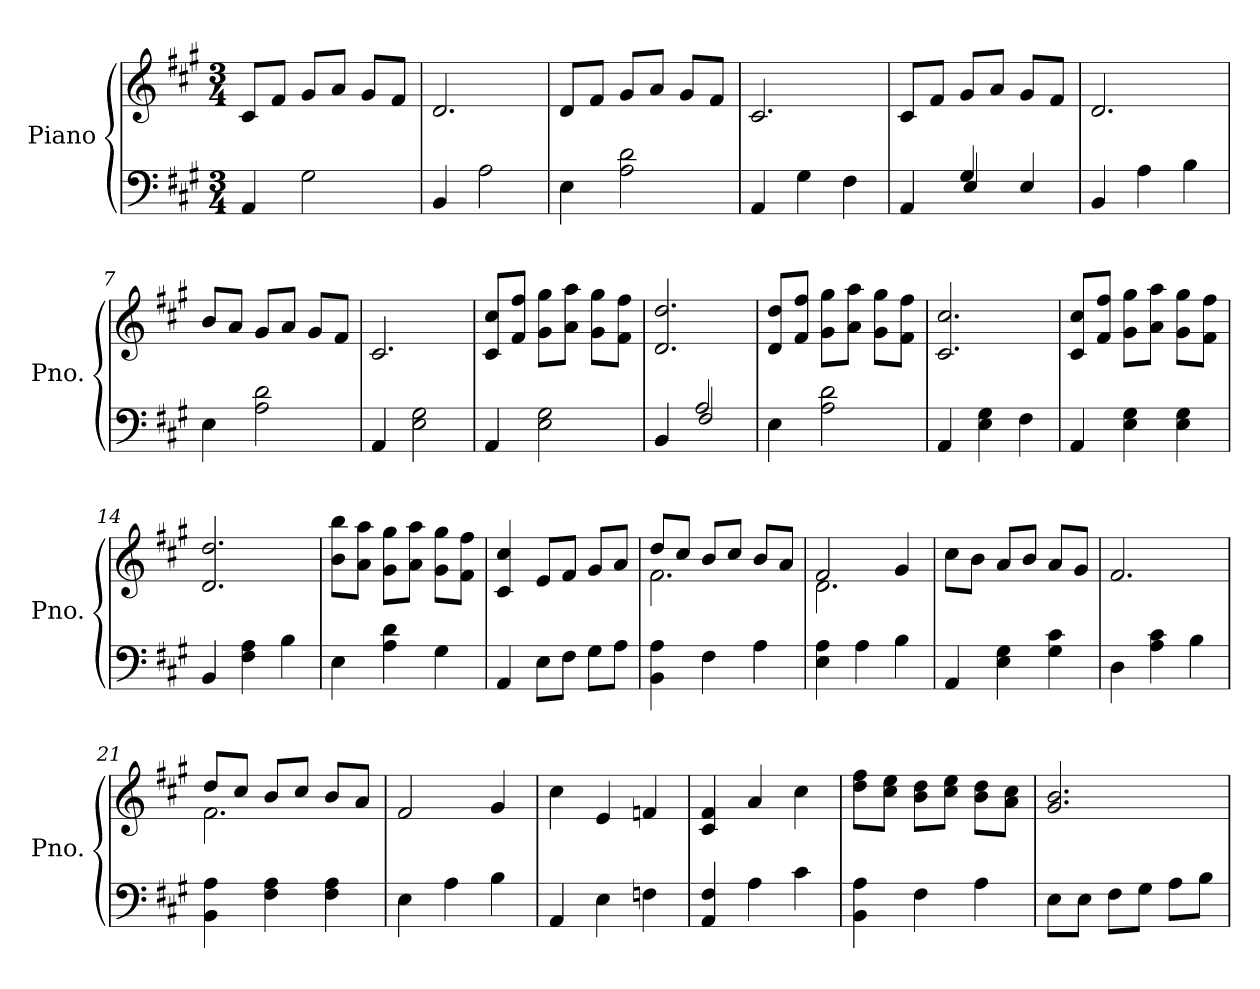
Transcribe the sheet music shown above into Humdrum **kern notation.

**kern	**kern
*part1	*part1
*staff2	*staff1
*I"Piano	*
*I'Pno.	*
*clefF4	*clefG2
*k[f#c#g#]	*k[f#c#g#]
*M3/4	*M3/4
*MM80	*MM80
=1	=1
4AA/	8c#/L
.	8f#/J
2G#\	8g#/L
.	8a/J
.	8g#/L
.	8f#/J
=2	=2
4BB/	2.d/
2A\	.
=3	=3
4E\	8d/L
.	8f#/J
2A\ 2d\	8g#/L
.	8a/J
.	8g#/L
.	8f#/J
=4	=4
4AA/	2.c#/
4G#\	.
4F#\	.
=5	=5
*^	*
4AA/	4ryy	8c#/L
.	.	8f#/J
4G#/	4E/	8g#/L
.	.	8a/J
4E/	4ryy	8g#/L
.	.	8f#/J
*v	*v	*
=6	=6
4BB/	2.d/
4A\	.
4B\	.
=7	=7
4E\	8b/L
.	8a/J
2A\ 2d\	8g#/L
.	8a/J
.	8g#/L
.	8f#/J
!!LO:LB:g=z
=8	=8
4AA/	2.c#/
2E\ 2G#\	.
=9	=9
4AA/	8c#/ 8cc#/L
.	8f#/ 8ff#/J
2E\ 2G#\	8g#\ 8gg#\L
.	8a\ 8aa\J
.	8g#\ 8gg#\L
.	8f#\ 8ff#\J
=10	=10
*^	*
4BB/	4ryy	2.d/ 2.dd/
2A/	2F#/	.
*v	*v	*
=11	=11
4E\	8d/ 8dd/L
.	8f#/ 8ff#/J
2A\ 2d\	8g#\ 8gg#\L
.	8a\ 8aa\J
.	8g#\ 8gg#\L
.	8f#\ 8ff#\J
=12	=12
4AA/	2.c#/ 2.cc#/
4E\ 4G#\	.
4F#\	.
=13	=13
4AA/	8c#/ 8cc#/L
.	8f#/ 8ff#/J
4E\ 4G#\	8g#\ 8gg#\L
.	8a\ 8aa\J
4E\ 4G#\	8g#\ 8gg#\L
.	8f#\ 8ff#\J
=14	=14
4BB/	2.d/ 2.dd/
4F#\ 4A\	.
4B\	.
!!LO:LB:g=z
=15	=15
4E\	8b\ 8bb\L
.	8a\ 8aa\J
4A\ 4d\	8g#\ 8gg#\L
.	8a\ 8aa\J
4G#\	8g#\ 8gg#\L
.	8f#\ 8ff#\J
=16	=16
4AA/	4c#/ 4cc#/
8E\L	8e/L
8F#\J	8f#/J
8G#\L	8g#/L
8A\J	8a/J
=17	=17
*	*^
4BB\ 4A\	8dd/L	2.f#\
.	8cc#/J	.
4F#\	8b/L	.
.	8cc#/J	.
4A\	8b/L	.
.	8a/J	.
=18	=18	=18
4E\ 4A\	2f#/	2.d\
4A\	.	.
4B\	4g#/	.
*	*v	*v
=19	=19
4AA/	8cc#\L
.	8b\J
4E\ 4G#\	8a/L
.	8b/J
4G#\ 4c#\	8a/L
.	8g#/J
=20	=20
4D\	2.f#/
4A\ 4c#\	.
4B\	.
!!LO:LB:g=z
=21	=21
*	*^
4BB\ 4A\	8dd/L	2.f#\
.	8cc#/J	.
4F#\ 4A\	8b/L	.
.	8cc#/J	.
4F#\ 4A\	8b/L	.
.	8a/J	.
*	*v	*v
=22	=22
4E\	2f#/
4A\	.
4B\	4g#/
=23	=23
4AA/	4cc#\
4E\	4e/
4Fn\	4fn/
=24	=24
4AA/ 4F#/	4c#/ 4f#/
4A\	4a/
4c#\	4cc#\
=25	=25
4BB\ 4A\	8dd\ 8ff#\L
.	8cc#\ 8ee\J
4F#\	8b\ 8dd\L
.	8cc#\ 8ee\J
4A\	8b\ 8dd\L
.	8a\ 8cc#\J
=26	=26
8E\L	2.g#/ 2.b/
8E\J	.
8F#\L	.
8G#\J	.
8A\L	.
8B\J	.
=	=
*-	*-
